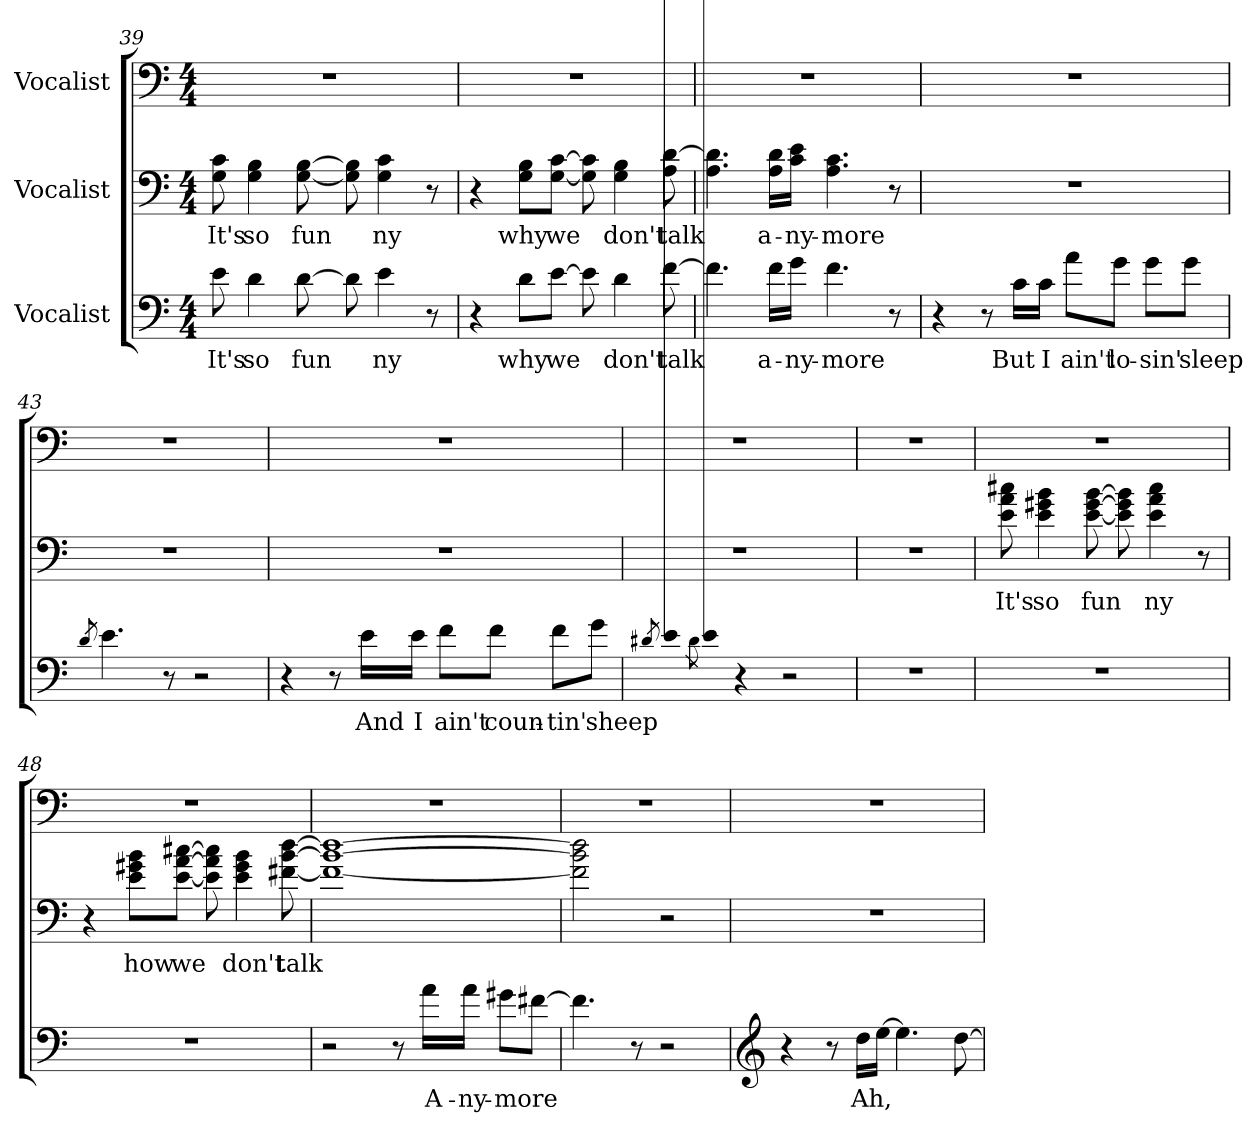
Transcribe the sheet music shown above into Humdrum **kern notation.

**kern	**text	**kern	**text	**kern
*part3	*part3	*part2	*part2	*part1
*staff3	*staff3	*staff2	*staff2	*staff1
*I"Vocalist	*	*I"Vocalist	*	*I"Vocalist
*clefF4	*	*clefF4	*	*clefF4
*M4/4	*	*M4/4	*	*M4/4
=39	=39	=39	=39	=39
8e	It's	8G 8c	It's	1r
4d	so	4G 4B	so	.
[8d	fun	[8G [8B	fun	.
8d]	_	8G] 8B]	_	.
4e	ny	4G 4c	ny	.
8r	.	8r	.	.
=40	=40	=40	=40	=40
4r	.	4r	.	1r
8d\L	why	8G\ 8B\L	why	.
[8e\J	we	[8G\ [8c\J	we	.
8e]	_	8G] 8c]	_	.
4d	don't	4G 4B	don't	.
[8f	talk	8A [8d	talk	.
=41	=41	=41	=41	=41
4.f]	_	4.A 4.d]	_	1r
16f\LL	a-	16A\ 16d\LL	a-	.
16g\JJ	-ny-	16c\ 16e\JJ	-ny-	.
4.f	-more	4.A 4.c	-more	.
8r	.	8r	.	.
=42	=42	=42	=42	=42
4r	.	1r	.	1r
8r	.	.	.	.
16c\LL	But	.	.	.
16c\JJ	I	.	.	.
8a\L	ain't	.	.	.
8g\J	lo-	.	.	.
8g\L	-sin'	.	.	.
8g\J	sleep	.	.	.
=43	=43	=43	=43	=43
8qd	_	.	.	.
4.e	_	1r	.	1r
8r	.	.	.	.
2r	.	.	.	.
=44	=44	=44	=44	=44
4r	.	1r	.	1r
8r	.	.	.	.
16e\LL	And	.	.	.
16e\JJ	I	.	.	.
8f\L	ain't	.	.	.
8f\J	coun-	.	.	.
8f\L	-tin'	.	.	.
8g\J	sheep	.	.	.
=45	=45	=45	=45	=45
8qd#X	_	.	.	.
8e\L	_	1r	.	1r
8qd#\	_	.	.	.
8e\J	_	.	.	.
4r	.	.	.	.
2r	.	.	.	.
=46	=46	=46	=46	=46
1r	.	1r	.	1r
=47	=47	=47	=47	=47
1r	.	8e 8a 8cc#X	It's	1r
.	.	4e 4g#X 4b	so	.
.	.	[8e [8g# [8b	fun	.
.	.	8e] 8g#] 8b]	_	.
.	.	4e 4a 4cc#	ny	.
.	.	8r	.	.
=48	=48	=48	=48	=48
1r	.	4r	.	1r
.	.	8e\ 8g#X\ 8b\L	how	.
.	.	[8e\ [8a\ [8cc#X\J	we	.
.	.	8e] 8a] 8cc#]	_	.
.	.	4e 4g# 4b	don't	.
.	.	[8f#X [8b [8dd	talk	.
=49	=49	=49	=49	=49
2r	.	1f#_ 1b_ 1dd_	_	1r
8r	.	.	.	.
16a\LL	A-	.	.	.
16a\JJ	-ny-	.	.	.
8g#X\L	-more	.	.	.
[8f#X\J	_	.	.	.
=50	=50	=50	=50	=50
4.f#]	_	2f#] 2b] 2dd]	_	1r
8r	.	.	.	.
2r	.	2r	.	.
=51	=51	=51	=51	=51
*clefG2	*	*	*	*
4r	.	1r	.	1r
8r	.	.	.	.
16dd\LL	Ah,	.	.	.
[16ee\JJ	_	.	.	.
4.ee]	_	.	.	.
[8dd	_	.	.	.
=	=	=	=	=
*-	*-	*-	*-	*-
